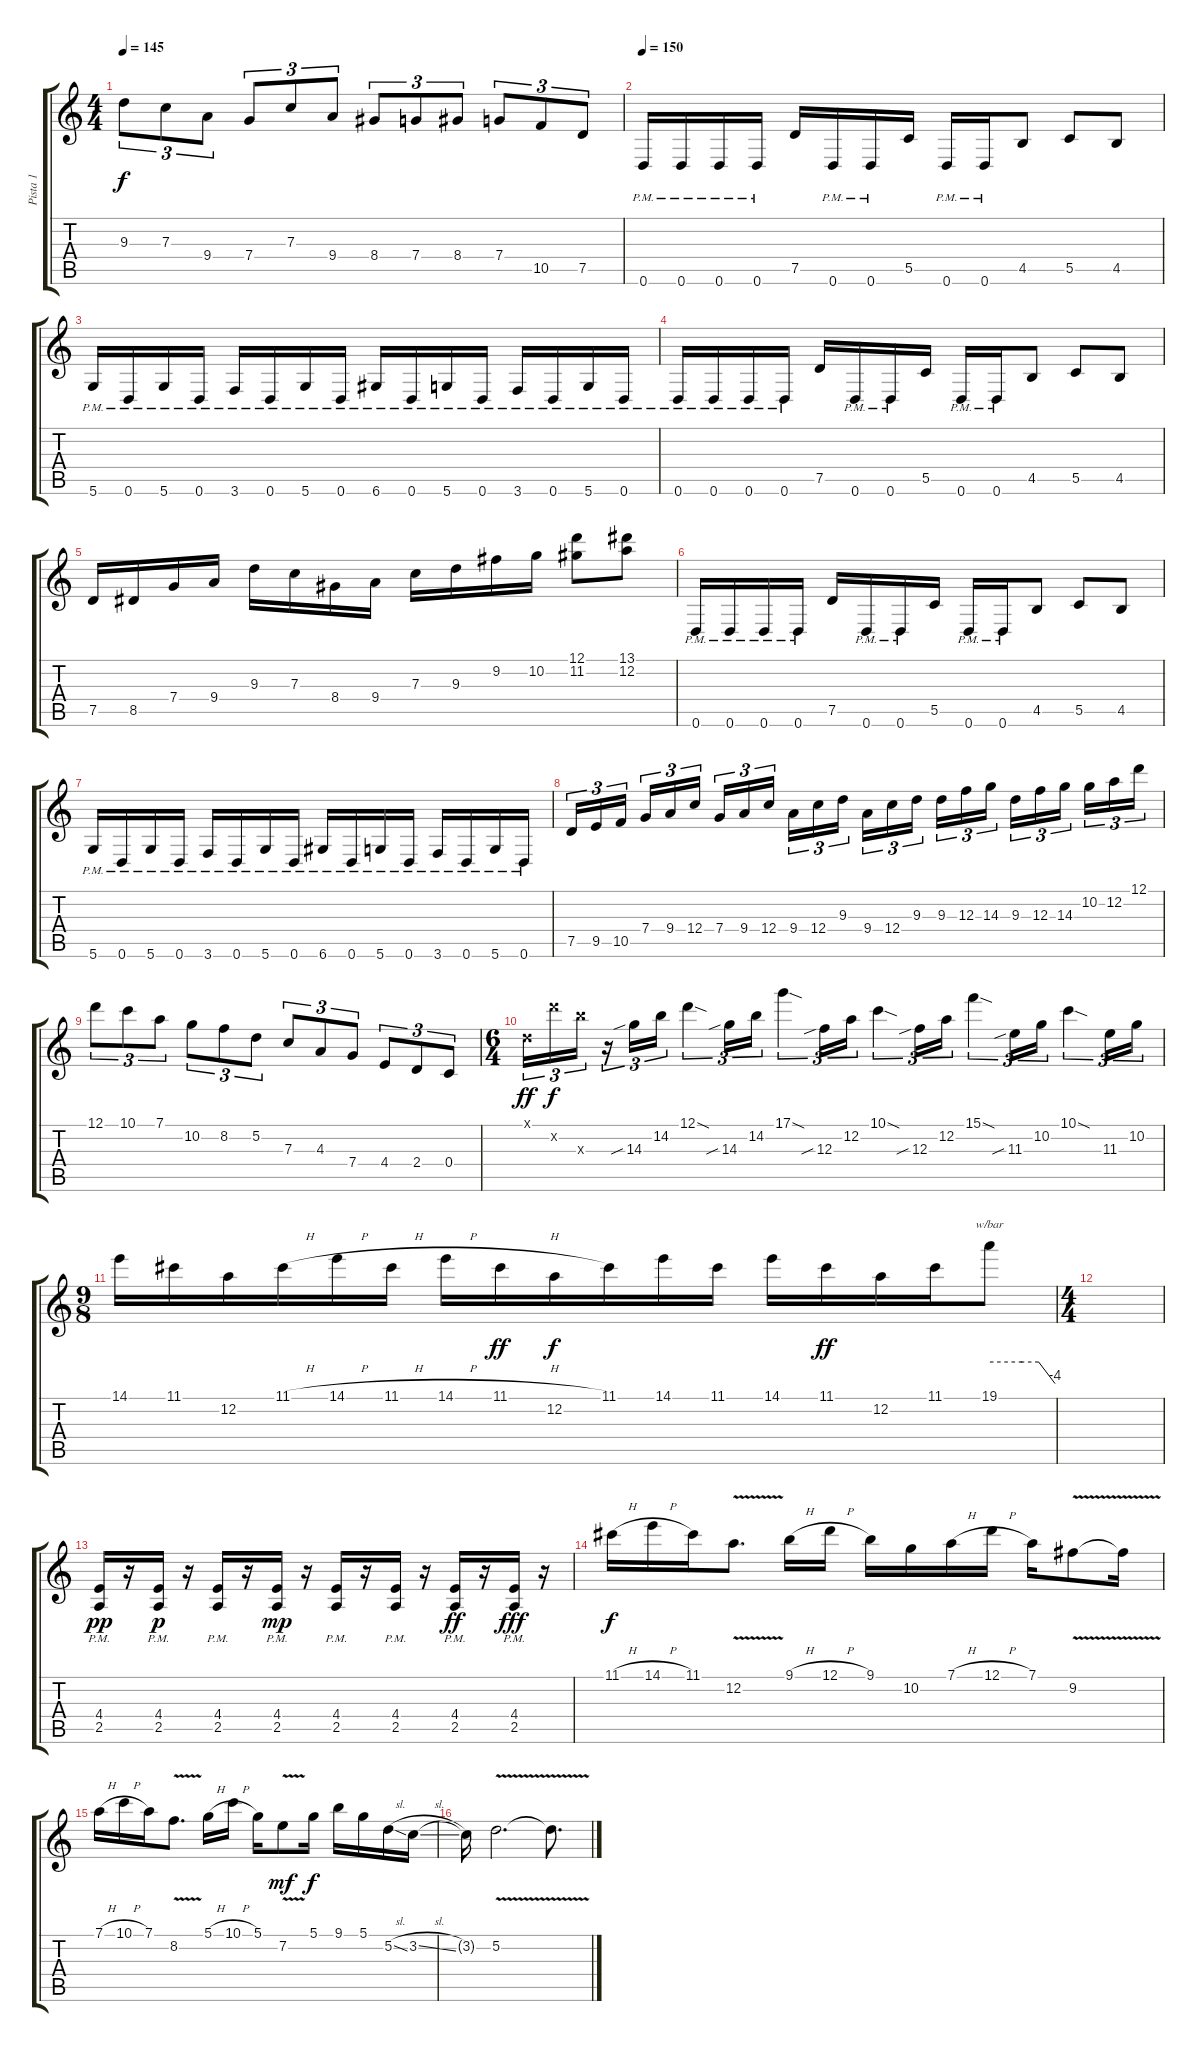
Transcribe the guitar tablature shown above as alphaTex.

\track ("Pista 1" "Pista 1") {instrument distortionguitar}
\staff {score tabs}
\tuning (D4 A3 F3 C3 G2 D2) {hide}
\ts (4 4)
\tempo 145
\clef g2
\ks c
9.3.8{tu (3 2) dy f} 7.3.8{tu (3 2)} 9.4.8{tu (3 2)} 7.4.8{tu (3 2)} 7.3.8{tu (3 2)} 9.4.8{tu (3 2)} 8.4.8{tu (3 2)} 7.4.8{tu (3 2)} 8.4.8{tu (3 2)} 7.4.8{tu (3 2)} 10.5.8{tu (3 2)} 7.5.8{tu (3 2)} |
\tempo 150
0.6{pm}.16{volume 16} 0.6{pm}.16 0.6{pm}.16 0.6{pm}.16 7.5.16 0.6{pm}.16 0.6{pm}.16 5.5.16 0.6{pm}.16 0.6{pm}.16 4.5.8 5.5.8 4.5.8 |
5.6{pm}.16 0.6{pm}.16 5.6{pm}.16 0.6{pm}.16 3.6{pm}.16 0.6{pm}.16 5.6{pm}.16 0.6{pm}.16 6.6{pm}.16 0.6{pm}.16 5.6{pm}.16 0.6{pm}.16 3.6{pm}.16 0.6{pm}.16 5.6{pm}.16 0.6{pm}.16 |
0.6{pm}.16{volume 16} 0.6{pm}.16 0.6{pm}.16 0.6{pm}.16 7.5.16 0.6{pm}.16 0.6{pm}.16 5.5.16 0.6{pm}.16 0.6{pm}.16 4.5.8 5.5.8 4.5.8 |
7.5.16 8.5.16 7.4.16 9.4.16 9.3.16 7.3.16 8.4.16 9.4.16 7.3.16 9.3.16 9.2.16 10.2.16 (12.1 11.2).8 (13.1 12.2).8 |
0.6{pm}.16{volume 16} 0.6{pm}.16 0.6{pm}.16 0.6{pm}.16 7.5.16 0.6{pm}.16 0.6{pm}.16 5.5.16 0.6{pm}.16 0.6{pm}.16 4.5.8 5.5.8 4.5.8 |
5.6{pm}.16 0.6{pm}.16 5.6{pm}.16 0.6{pm}.16 3.6{pm}.16 0.6{pm}.16 5.6{pm}.16 0.6{pm}.16 6.6{pm}.16 0.6{pm}.16 5.6{pm}.16 0.6{pm}.16 3.6{pm}.16 0.6{pm}.16 5.6{pm}.16 0.6{pm}.16 |
7.5.16{tu (3 2)} 9.5.16{tu (3 2)} 10.5.16{tu (3 2) beam splitsecondary} 7.4.16{tu (3 2)} 9.4.16{tu (3 2)} 12.4.16{tu (3 2)} 7.4.16{tu (3 2)} 9.4.16{tu (3 2)} 12.4.16{tu (3 2) beam splitsecondary} 9.4.16{tu (3 2)} 12.4.16{tu (3 2)} 9.3.16{tu (3 2)} 9.4.16{tu (3 2)} 12.4.16{tu (3 2)} 9.3.16{tu (3 2) beam splitsecondary} 9.3.16{tu (3 2)} 12.3.16{tu (3 2)} 14.3.16{tu (3 2)} 9.3.16{tu (3 2)} 12.3.16{tu (3 2)} 14.3.16{tu (3 2) beam splitsecondary} 10.2.16{tu (3 2)} 12.2.16{tu (3 2)} 12.1.16{tu (3 2)} |
12.1.8{tu (3 2)} 10.1.8{tu (3 2)} 7.1.8{tu (3 2)} 10.2.8{tu (3 2)} 8.2.8{tu (3 2)} 5.2.8{tu (3 2)} 7.3.8{tu (3 2)} 4.3.8{tu (3 2)} 7.4.8{tu (3 2)} 4.4.8{tu (3 2)} 2.4.8{tu (3 2)} 0.4.8{tu (3 2)} |
\ts (6 4)
0.1{x}.16{tu (3 2) dy ff instrument distortionguitar} 17.2{x}.16{tu (3 2) dy f} 18.3{x}.16{tu (3 2)} r.16{tu (3 2)} 14.3{sib}.16{tu (3 2)} 14.2.16{tu (3 2)} 12.1{sod}.4{tu (3 2)} 14.3{sib}.16{tu (3 2)} 14.2.16{tu (3 2)} 17.1{sod}.4{tu (3 2)} 12.3{sib}.16{tu (3 2)} 12.2.16{tu (3 2)} 10.1{sod}.4{tu (3 2)} 12.3{sib}.16{tu (3 2)} 12.2.16{tu (3 2)} 15.1{sod}.4{tu (3 2)} 11.3{sib}.16{tu (3 2)} 10.2.16{tu (3 2)} 10.1{sod}.4{tu (3 2)} 11.3.16{tu (3 2)} 10.2.16{tu (3 2)} |
\ts (9 8)
14.1.16{instrument distortionguitar} 11.1.16 12.2.16 11.1{h}.16 14.1{h}.16 11.1{h}.16 14.1{h}.16 11.1{h}.16{dy ff} 12.2.16{dy f} 11.1.16 14.1.16 11.1.16 14.1.16 11.1.16{dy ff} 12.2.16 11.1.16 19.1.8{tbe (custom default 0 0 30 0 45 0 60 -16)} |
\ts (4 4)
|
(4.4{pm} 2.5{pm}).16{dy pp} r.16 (4.4{pm} 2.5{pm}).16{dy p} r.16 (4.4{pm} 2.5{pm}).16 r.16 (4.4{pm} 2.5{pm}).16{dy mp} r.16 (4.4{pm} 2.5{pm}).16 r.16 (4.4{pm} 2.5{pm}).16 r.16 (4.4{pm} 2.5{pm}).16{dy ff} r.16 (4.4{pm} 2.5{pm}).16{dy fff} r.16 |
11.1{h}.16{dy f} 14.1{h}.16 11.1.16 12.2{v}.8{d} 9.1{h}.16 12.1{h}.16 9.1.16 10.2.16 7.1{h}.16 12.1{h}.16 7.1.16 9.2{v}.8 9.2{t}.16 |
7.1{h}.16 10.1{h}.16 7.1.16 8.2{v}.8{d} 5.1{h}.16 10.1{h}.16 5.1.16 7.2{v}.8{dy mf} 5.1.16{dy f} 9.1.16 5.1.16 5.2{sl}.16 3.2{sl}.16 |
3.2{t}.16 5.2{v}.2{d} 5.2{t}.8{d}
